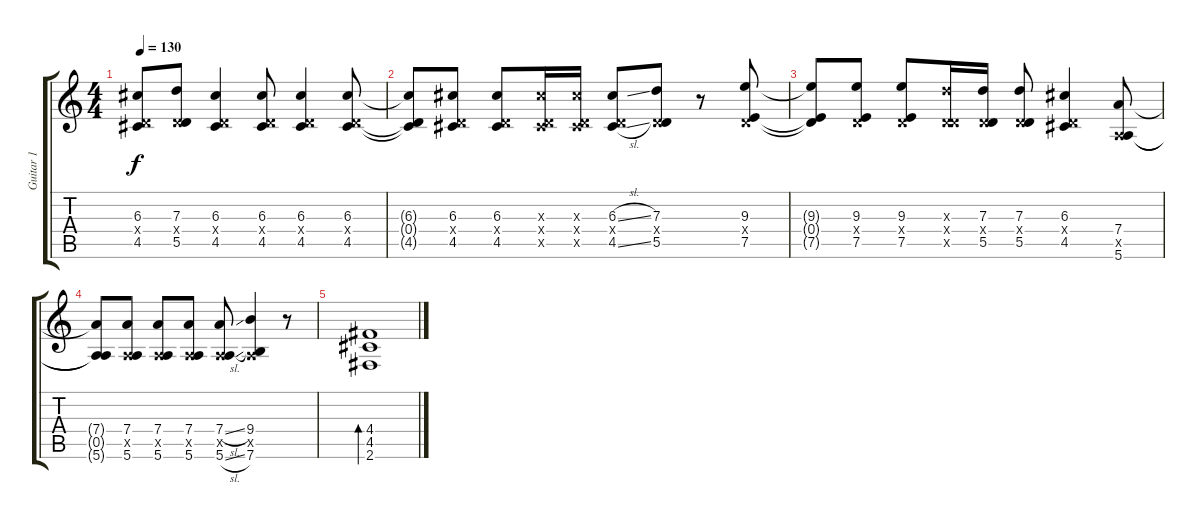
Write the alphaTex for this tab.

\track ("Guitar 1" "Guitar 1") {instrument acousticguitarsteel}
\staff {score tabs}
\tuning (E4 B3 G3 D3 A2 E2) {hide}
\ts (4 4)
\tempo 130
\clef g2
\ks c
(6.3 0.4{x} 4.5).8{dy f} (7.3 0.4{x} 5.5).8 (6.3 0.4{x} 4.5).4 (6.3 0.4{x} 4.5).8 (6.3 0.4{x} 4.5).4 (6.3 0.4{x} 4.5).8 |
(6.3{t} 0.4{t} 4.5{t}).8 (6.3 0.4{x} 4.5).8 (6.3 0.4{x} 4.5).8 (6.3{x} 0.4{x} 4.5{x}).16 (6.3{x} 0.4{x} 4.5{x}).16 (6.3{sl} 0.4{x} 4.5{sl}).8 (7.3 0.4{x} 5.5).8 r.8 (9.3 0.4{x} 7.5).8 |
(9.3{t} 0.4{t} 7.5{t}).8 (9.3 0.4{x} 7.5).8 (9.3 0.4{x} 7.5).8 (7.3{x} 0.4{x} 5.5{x}).16 (7.3 0.4{x} 5.5).16 (7.3 0.4{x} 5.5).8 (6.3 0.4{x} 4.5).4 (7.4 0.5{x} 5.6).8 |
(7.4{t} 0.5{t} 5.6{t}).8 (7.4 0.5{x} 5.6).8 (7.4 0.5{x} 5.6).8 (7.4 0.5{x} 5.6).8 (7.4{sl} 0.5{x} 5.6{sl}).8 (9.4 0.5{x} 7.6).4 r.8 |
(4.4 4.5 2.6).1{bd 30}
